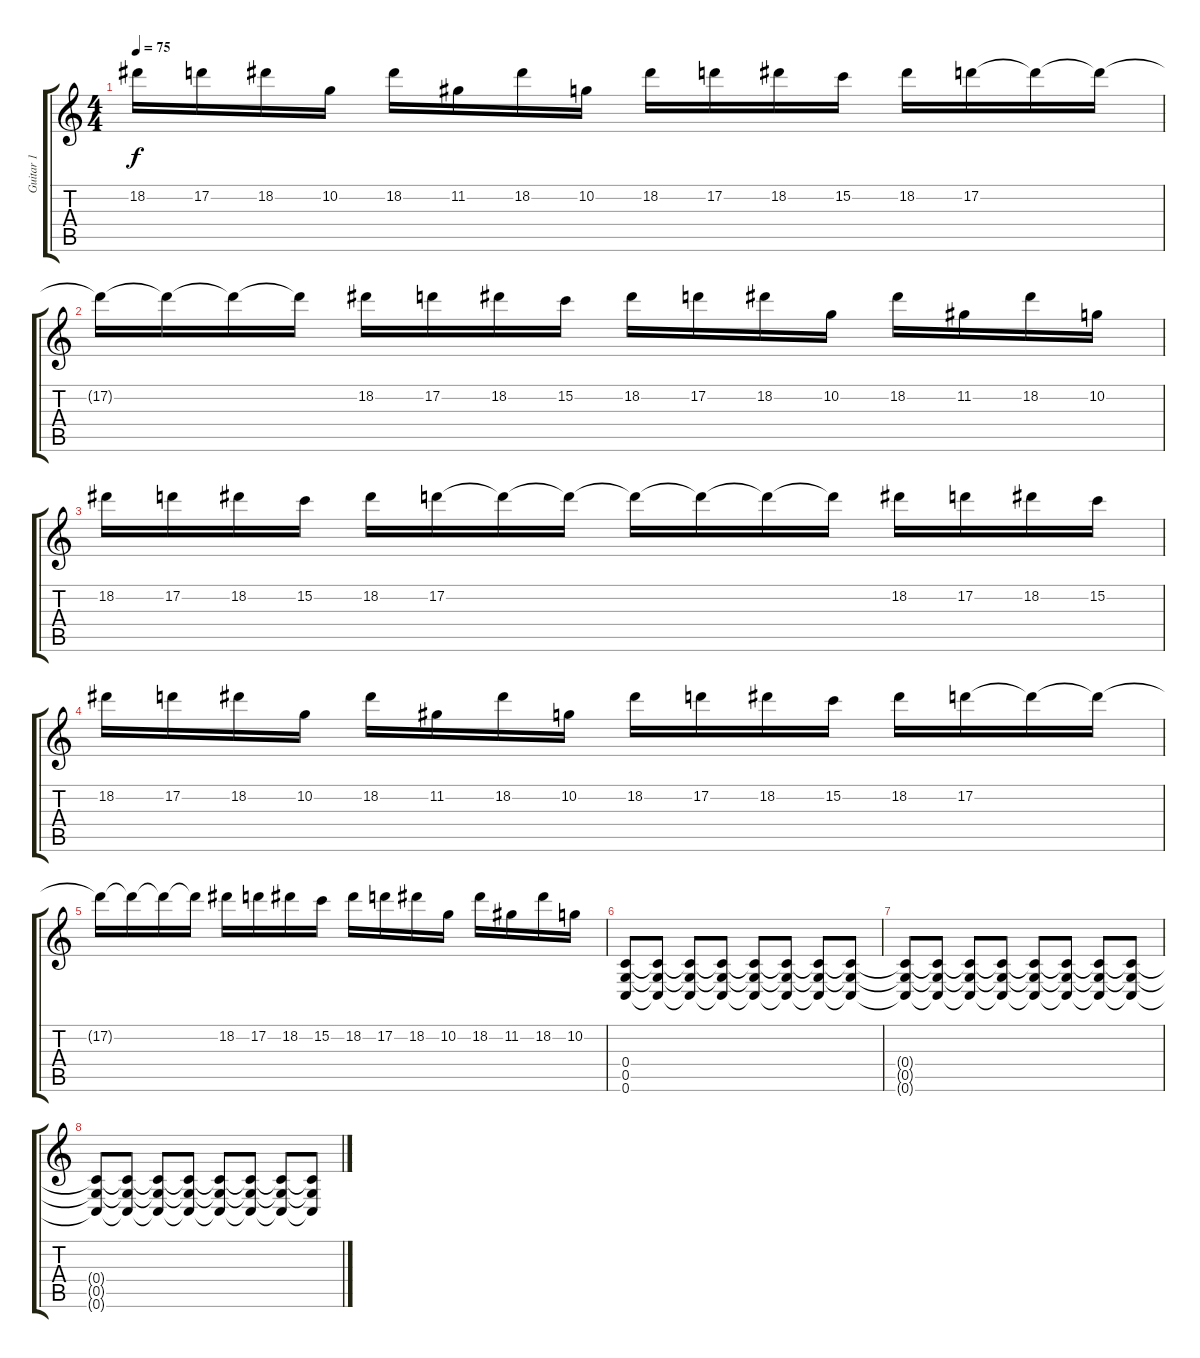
\track ("Guitar 1" "Guitar 1") {instrument distortionguitar}
\staff {score tabs}
\tuning (D4 A3 F3 C3 G2 C2) {hide}
\ts (4 4)
\tempo 75
\clef g2
\ks c
18.2.16{dy f} 17.2.16 18.2.16 10.2.16 18.2.16 11.2.16 18.2.16 10.2.16 18.2.16 17.2.16 18.2.16 15.2.16 18.2.16 17.2.16 17.2{t}.16 17.2{t}.16 |
17.2{t}.16 17.2{t}.16 17.2{t}.16 17.2{t}.16 18.2.16 17.2.16 18.2.16 15.2.16 18.2.16 17.2.16 18.2.16 10.2.16 18.2.16 11.2.16 18.2.16 10.2.16 |
18.2.16 17.2.16 18.2.16 15.2.16 18.2.16 17.2.16 17.2{t}.16 17.2{t}.16 17.2{t}.16 17.2{t}.16 17.2{t}.16 17.2{t}.16 18.2.16 17.2.16 18.2.16 15.2.16 |
18.2.16 17.2.16 18.2.16 10.2.16 18.2.16 11.2.16 18.2.16 10.2.16 18.2.16 17.2.16 18.2.16 15.2.16 18.2.16 17.2.16 17.2{t}.16 17.2{t}.16 |
17.2{t}.16 17.2{t}.16 17.2{t}.16 17.2{t}.16 18.2.16 17.2.16 18.2.16 15.2.16 18.2.16 17.2.16 18.2.16 10.2.16 18.2.16 11.2.16 18.2.16 10.2.16 |
(0.4 0.5 0.6).8{volume 0} (0.4{t} 0.5{t} 0.6{t}).8 (0.4{t} 0.5{t} 0.6{t}).8 (0.4{t} 0.5{t} 0.6{t}).8 (0.4{t} 0.5{t} 0.6{t}).8 (0.4{t} 0.5{t} 0.6{t}).8 (0.4{t} 0.5{t} 0.6{t}).8 (0.4{t} 0.5{t} 0.6{t}).8 |
(0.4{t} 0.5{t} 0.6{t}).8 (0.4{t} 0.5{t} 0.6{t}).8 (0.4{t} 0.5{t} 0.6{t}).8 (0.4{t} 0.5{t} 0.6{t}).8 (0.4{t} 0.5{t} 0.6{t}).8 (0.4{t} 0.5{t} 0.6{t}).8 (0.4{t} 0.5{t} 0.6{t}).8 (0.4{t} 0.5{t} 0.6{t}).8 |
(0.4{t} 0.5{t} 0.6{t}).8 (0.4{t} 0.5{t} 0.6{t}).8 (0.4{t} 0.5{t} 0.6{t}).8 (0.4{t} 0.5{t} 0.6{t}).8 (0.4{t} 0.5{t} 0.6{t}).8 (0.4{t} 0.5{t} 0.6{t}).8 (0.4{t} 0.5{t} 0.6{t}).8 (0.4{t} 0.5{t} 0.6{t}).8
